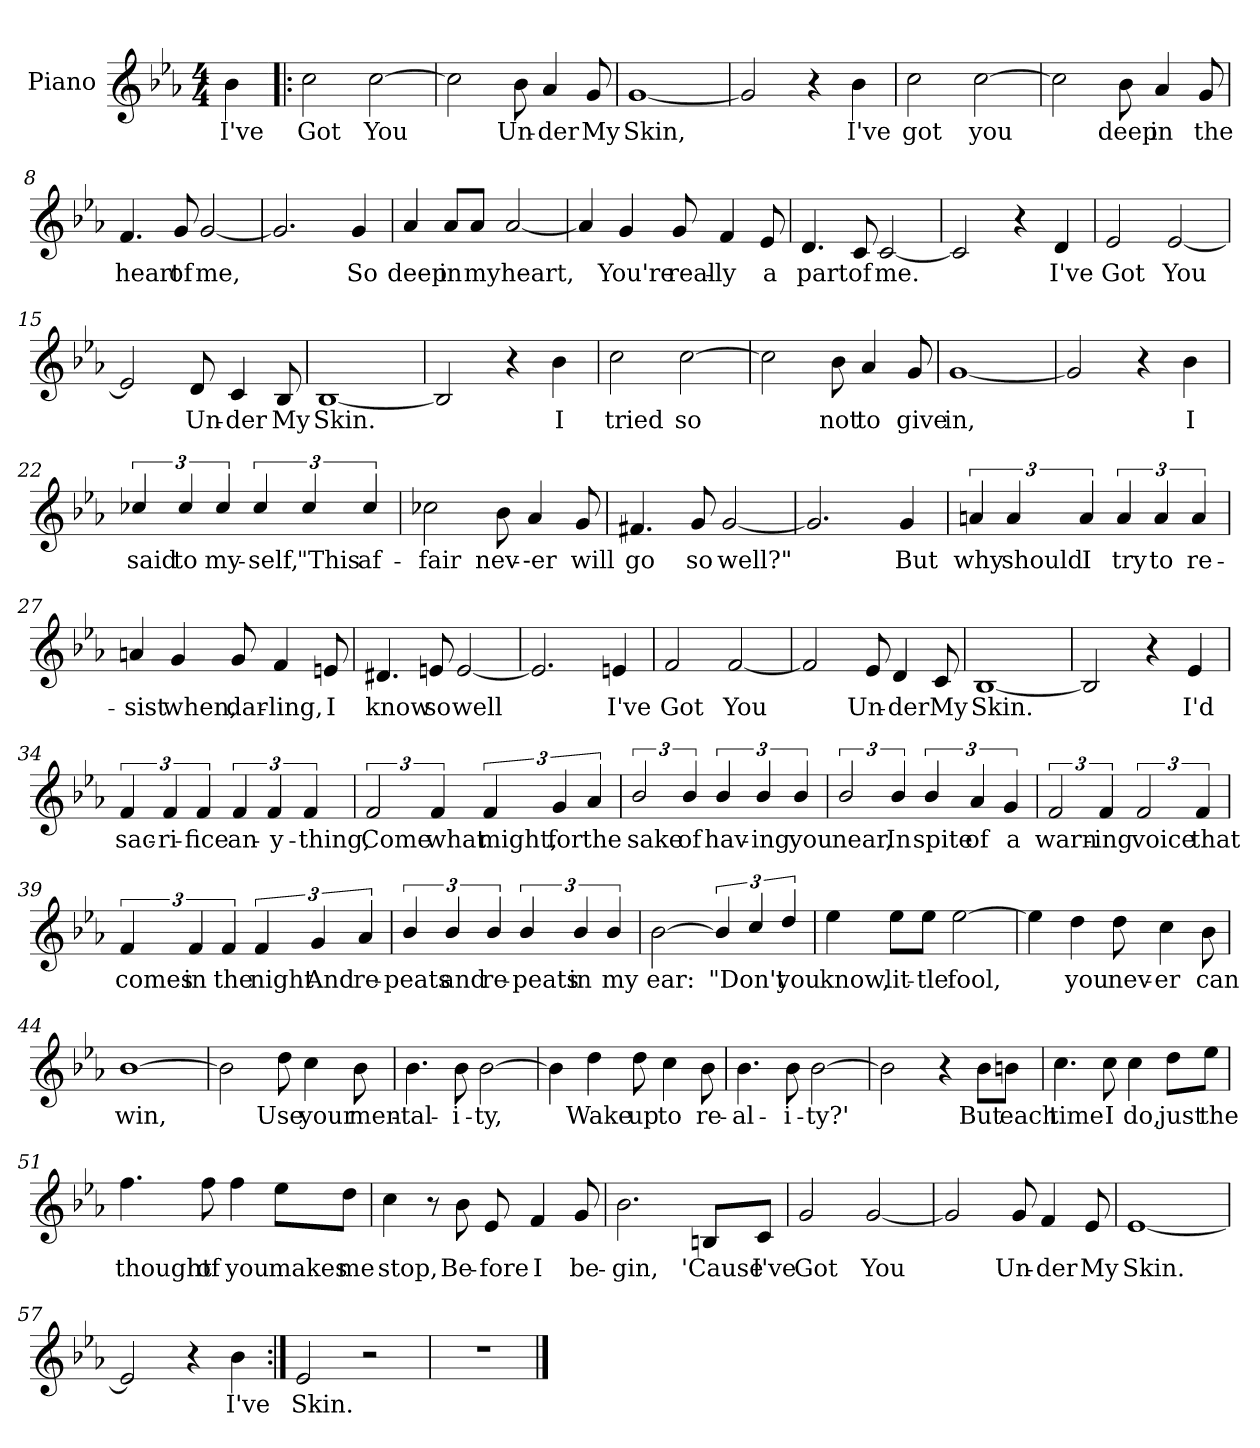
**kern	**text
*part1	*part1
*staff1	*staff1
*I"Piano	*
*I'Pno	*
*clefG2	*
*k[b-e-a-]	*
*E-:	*
*M4/4	*
=1	=1
4b-\	I've
=2!|:	=2!|:
2cc\	Got
[2cc\	You
=3	=3
2cc\]	.
8b-\	Un-
4a-/	-der
8g/	My
=4	=4
[1g	Skin,
=5	=5
2g/]	.
4r	.
4b-\	I've
=6	=6
2cc\	got
[2cc\	you
=7	=7
2cc\]	.
8b-\	deep
4a-/	in
8g/	the
!!LO:LB:g=z
=8	=8
4.f/	heart
8g/	of
[2g/	me,
=9	=9
2.g/]	.
4g/	So
=10	=10
4a-/	deep
8a-/L	in
8a-/J	my
[2a-/	heart,
=11	=11
4a-/]	.
4g/	You're
8g/	real-
4f/	-ly
8e-/	a
=12	=12
4.d/	part
8c/	of
[2c/	me.
=13	=13
2c/]	.
4r	.
4d/	I've
!!LO:LB:g=z
=14	=14
2e-/	Got
[2e-/	You
=15	=15
2e-/]	.
8d/	Un-
4c/	-der
8B-/	My
=16	=16
[1B-	Skin.
=17	=17
2B-/]	.
4r	.
4b-\	I
=18	=18
2cc\	tried
[2cc\	so
=19	=19
2cc\]	.
8b-\	not
4a-/	to
8g/	give
!!LO:LB:g=z
=20	=20
[1g	in,
=21	=21
2g/]	.
4r	.
4b-\	I
=22	=22
6cc-X/	said
6cc-/	to
6cc-/	my-
6cc-/	-self,
6cc-/	"This
6cc-/	af-
=23	=23
2cc-X\	-fair
8b-\	nev-
4a-/	--er
8g/	will
=24	=24
4.f#X/	go
8g/	so
[2g/	well?"
=25	=25
2.g/]	.
4g/	But
!!LO:LB:g=z
=26	=26
6an/	why
6a/	should
6a/	I
6a/	try
6a/	to
6a/	re-
=27	=27
4an/	-sist
4g/	when,
8g/	dar-
4f/	-ling,
8en/	I
=28	=28
4.d#X/	know
8en/	so
[2e/	well
=29	=29
2.e/]	.
4e/	I've
=30	=30
2f/	Got
[2f/	You
=31	=31
2f/]	.
8e-/	Un-
4d/	-der
8c/	My
!!LO:LB:g=z
=32	=32
[1B-	Skin.
=33	=33
2B-/]	.
4r	.
4e-/	I'd
=34	=34
6f/	sac-
6f/	-ri-
6f/	-fice
6f/	an-
6f/	-y-
6f/	thing,
=35	=35
3f/	Come
6f/	what
6f/	might,
6g/	for
6a-/	the
=36	=36
3b-/	sake
6b-/	of
6b-/	hav-
6b-/	-ing
6b-/	you
=37	=37
3b-/	near,
6b-/	In
6b-/	spite
6a-/	of
6g/	a
!!LO:LB:g=z
=38	=38
3f/	warn-
6f/	-ing
3f/	voice
6f/	that
=39	=39
6f/	comes
6f/	in
6f/	the
6f/	night
6g/	And
6a-/	re-
=40	=40
6b-/	-peats
6b-/	and
6b-/	re-
6b-/	-peats
6b-/	in
6b-/	my
=41	=41
[2b-\	ear:
6b-/]	"Don't
6cc/	.
6dd/	you
=42	=42
4ee-\	know,
8ee-\L	lit-
8ee-\J	-tle
[2ee-\	fool,
!!LO:LB:g=z
=43	=43
4ee-\]	.
4dd\	you
8dd\	nev-
4cc\	-er
8b-\	can
=44	=44
[1b-	win,
=45	=45
2b-\]	.
8dd\	Use
4cc\	your
8b-\	men-
=46	=46
4.b-\	-tal-
8b-\	-i-
[2b-\	-ty,
=47	=47
4b-\]	.
4dd\	Wake
8dd\	up
4cc\	to
8b-\	re-
=48	=48
4.b-\	-al-
8b-\	-i-
[2b-\	-ty?'
!!LO:LB:g=z
=49	=49
2b-\]	.
4r	.
8b-\L	But
8bn\J	each
=50	=50
4.cc\	time
8cc\	I
4cc\	do,
8dd\L	just
8ee-\J	the
=51	=51
4.ff\	thought
8ff\	of
4ff\	you
8ee-\L	makes
8dd\J	me
=52	=52
4cc\	stop,
8r	.
8b-\	Be-
8e-/	-fore
4f/	I
8g/	be-
=53	=53
2.b-\	-gin,
8Bn/L	'Cause
8c/J	I've
=54	=54
2g/	Got
[2g/	You
!!LO:LB:g=z
=55	=55
2g/]	.
8g/	Un-
4f/	-der
8e-/	My
=56	=56
[1e-	Skin.
=57	=57
2e-/]	.
4r	.
4b-\	I've
=58:|!	=58:|!
2e-/	Skin.
2r	.
=59	=59
1r	.
==	==
*-	*-
